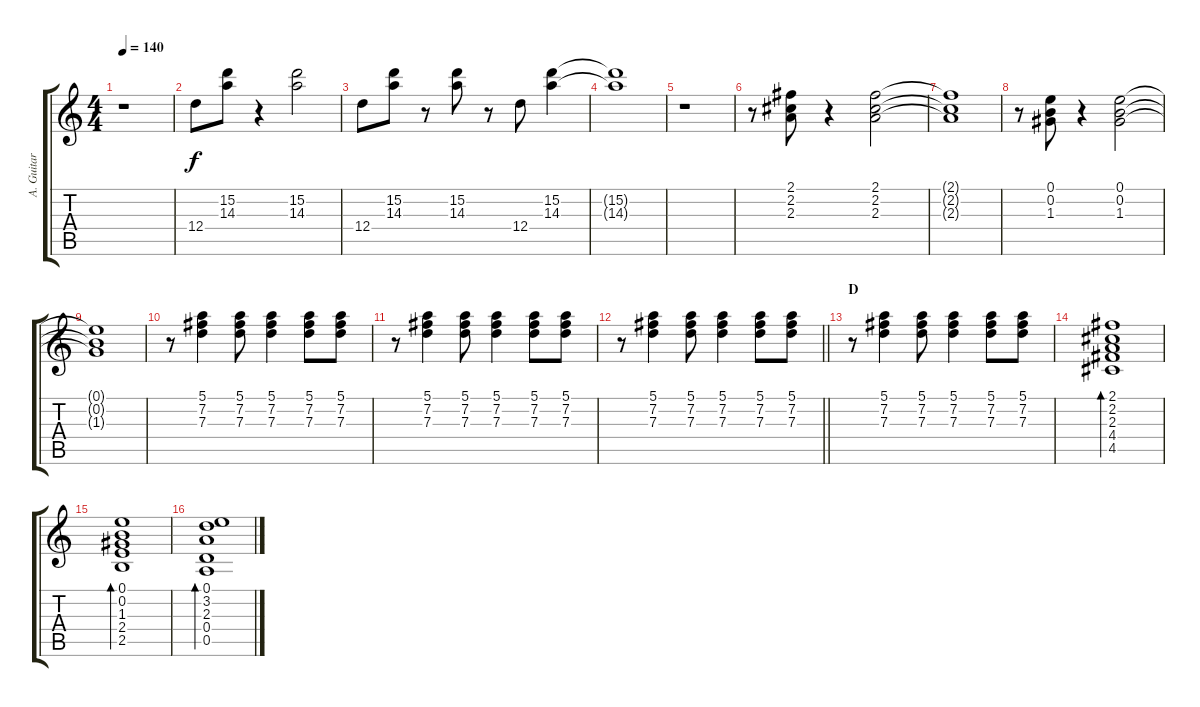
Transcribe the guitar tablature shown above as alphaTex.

\track ("A. Guitar II" "A. Guitar ") {instrument acousticguitarnylon}
\staff {score tabs}
\tuning (E4 B3 G3 D3 A2 E2) {hide}
\ts (4 4)
\tempo 140
\clef g2
\ks c
r.1{dy f} |
12.4.8 (15.2 14.3).8 r.4 (15.2 14.3).2 |
12.4.8 (15.2 14.3).8 r.8 (15.2 14.3).8 r.8 12.4.8 (15.2 14.3).4 |
(15.2{t} 14.3{t}).1 |
r.1 |
r.8 (2.1 2.2 2.3).8 r.4 (2.1 2.2 2.3).2 |
(2.1{t} 2.2{t} 2.3{t}).1 |
r.8 (0.1 0.2 1.3).8 r.4 (0.1 0.2 1.3).2 |
(0.1{t} 0.2{t} 1.3{t}).1 |
r.8 (5.1 7.2 7.3).4 (5.1 7.2 7.3).8 (5.1 7.2 7.3).4 (5.1 7.2 7.3).8 (5.1 7.2 7.3).8 |
r.8 (5.1 7.2 7.3).4 (5.1 7.2 7.3).8 (5.1 7.2 7.3).4 (5.1 7.2 7.3).8 (5.1 7.2 7.3).8 |
\barLineRight lightlight
r.8 (5.1 7.2 7.3).4 (5.1 7.2 7.3).8 (5.1 7.2 7.3).4 (5.1 7.2 7.3).8 (5.1 7.2 7.3).8 |
\section ("" "D")
r.8 (5.1 7.2 7.3).4 (5.1 7.2 7.3).8 (5.1 7.2 7.3).4 (5.1 7.2 7.3).8 (5.1 7.2 7.3).8 |
(2.1 2.2 2.3 4.4 4.5).1{bd 60} |
(0.1 0.2 1.3 2.4 2.5).1{bd 60} |
(0.1 3.2 2.3 0.4 0.5).1{bd 60}
